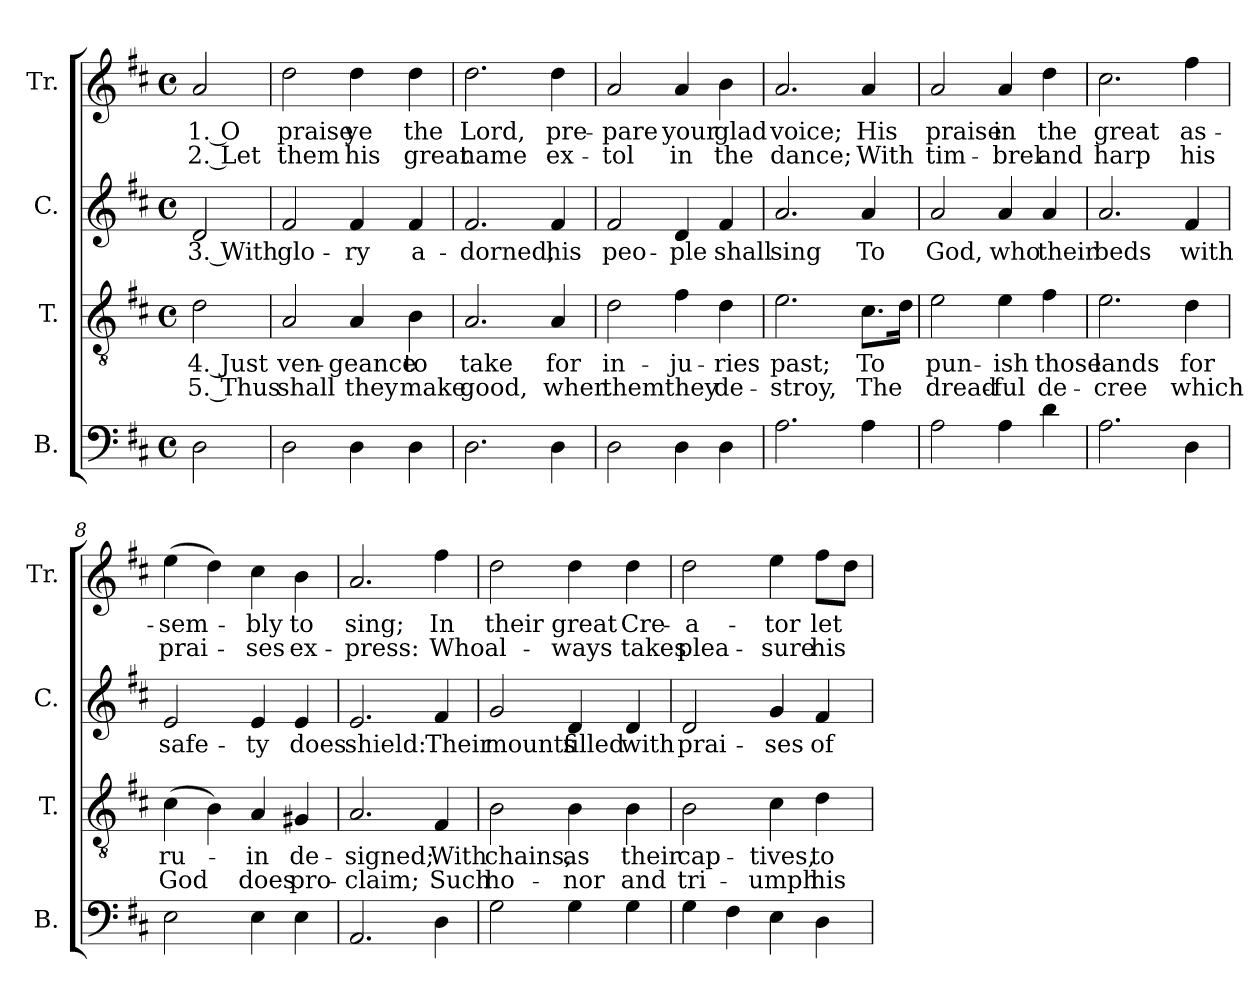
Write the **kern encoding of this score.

**kern	**kern	**text	**text	**kern	**text	**kern	**text	**text
*part4	*part3	*part3	*part3	*part2	*part2	*part1	*part1	*part1
*staff4	*staff3	*staff3	*staff3	*staff2	*staff2	*staff1	*staff1	*staff1
*I"B.	*I"T.	*	*	*I"C.	*	*I"Tr.	*	*
*I'B.	*I'T.	*	*	*I'C.	*	*I'Tr.	*	*
*clefF4	*clefGv2	*	*	*clefG2	*	*clefG2	*	*
*k[f#c#]	*k[f#c#]	*	*	*k[f#c#]	*	*k[f#c#]	*	*
*M4/4	*M4/4	*	*	*M4/4	*	*M4/4	*	*
*met(c)	*met(c)	*	*	*met(c)	*	*met(c)	*	*
*MM150	*MM150	*	*	*MM150	*	*MM150	*	*
=1	=1	=1	=1	=1	=1	=1	=1	=1
2D\	2d\	4. Just	5. Thus	2d/	3. With	2a/	1. O	2. Let
=2	=2	=2	=2	=2	=2	=2	=2	=2
2D\	2A/	ven-	shall	2f#/	glo-	2dd\	praise	them
4D\	4A/	-geance	they	4f#/	-ry	4dd\	ye	his
4D\	4B\	to	make	4f#/	a-	4dd\	the	great
=3	=3	=3	=3	=3	=3	=3	=3	=3
2.D\	2.A/	take	good,	2.f#/	-dorned,	2.dd\	Lord,	name
4D\	4A/	for	when	4f#/	his	4dd\	pre-	ex-
=4	=4	=4	=4	=4	=4	=4	=4	=4
2D\	2d\	in-	them	2f#/	peo-	2a/	-pare	-tol
4D\	4f#\	-ju-	they	4d/	-ple	4a/	your	in
4D\	4d\	-ries	de-	4f#/	shall	4b\	glad	the
=5	=5	=5	=5	=5	=5	=5	=5	=5
2.A\	2.e\	past;	-stroy,	2.a/	sing	2.a/	voice;	dance;
4A\	8.c#\L	To	The	4a/	To	4a/	His	With
.	16d\Jk	.	.	.	.	.	.	.
=6	=6	=6	=6	=6	=6	=6	=6	=6
2A\	2e\	pun-	dread-	2a/	God,	2a/	praise	tim-
4A\	4e\	-ish	-ful	4a/	who	4a/	in	-brel
4d\	4f#\	those	de-	4a/	their	4dd\	the	and
=7	=7	=7	=7	=7	=7	=7	=7	=7
2.A\	2.e\	lands	-cree	2.a/	beds	2.cc#\	great	harp
4D\	4d\	for	which	4f#/	with	4ff#\	as-	his
!!LO:LB:g=z
=8	=8	=8	=8	=8	=8	=8	=8	=8
2E\	(4c#\	ru-	God	2e/	safe-	(4ee\	-sem-	prai-
.	4B\)	.	.	.	.	4dd\)	.	.
4E\	4A/	-in	does	4e/	-ty	4cc#\	-bly	-ses
4E\	4G#X/	de-	pro-	4e/	does	4b\	to	ex-
=9	=9	=9	=9	=9	=9	=9	=9	=9
2.AA/	2.A/	-signed;	-claim;	2.e/	shield:	2.a/	sing;	-press:
4D\	4F#/	With	Such	4f#/	Their	4ff#\	In	Who
=10	=10	=10	=10	=10	=10	=10	=10	=10
2G\	2B\	chains,	ho-	2g/	mounts	2dd\	their	al-
4G\	4B\	as	-nor	4d/	filled	4dd\	great	-ways
4G\	4B\	their	and	4d/	with	4dd\	Cre-	takes
=11	=11	=11	=11	=11	=11	=11	=11	=11
4G\	2B\	cap-	tri-	2d/	prai-	2dd\	-a-	plea-
4F#\	.	.	.	.	.	.	.	.
4E\	4c#\	-tives,	-umph	4g/	-ses	4ee\	-tor	-sure
4D\	4d\	to	his	4f#/	of	8ff#\L	let	his
.	.	.	.	.	.	8dd\J	.	.
=	=	=	=	=	=	=	=	=
*-	*-	*-	*-	*-	*-	*-	*-	*-
